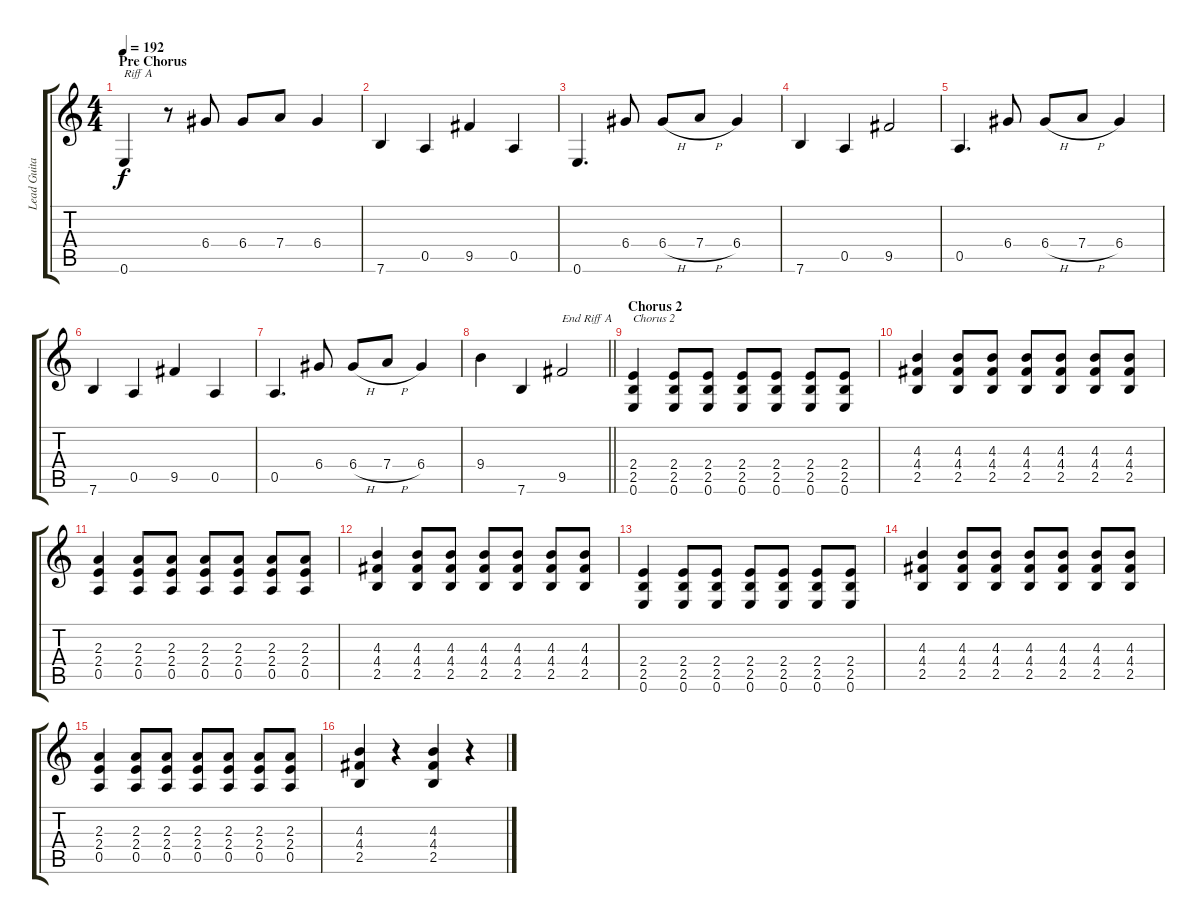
\track ("Lead Guitar" "Lead Guita") {instrument distortionguitar}
\staff {score tabs}
\tuning (E4 B3 G3 D3 A2 E2) {hide}
\ts (4 4)
\section ("" "Pre Chorus")
\tempo 192
\clef g2
\ks c
0.6.4{txt "Riff A" dy f} r.8 6.4.8 6.4.8 7.4.8 6.4.4 |
7.6.4 0.5.4 9.5.4 0.5.4 |
0.6.4{d} 6.4.8 6.4{h}.8 7.4{h}.8 6.4.4 |
7.6.4 0.5.4 9.5.2 |
0.5.4{d} 6.4.8 6.4{h}.8 7.4{h}.8 6.4.4 |
7.6.4 0.5.4 9.5.4 0.5.4 |
0.5.4{d} 6.4.8 6.4{h}.8 7.4{h}.8 6.4.4 |
\barLineRight lightlight
9.4.4 7.6.4 9.5.2{txt "End Riff A"} |
\section ("" "Chorus 2")
(2.4 2.5 0.6).4{txt "Chorus 2"} (2.4 2.5 0.6).8 (2.4 2.5 0.6).8 (2.4 2.5 0.6).8 (2.4 2.5 0.6).8 (2.4 2.5 0.6).8 (2.4 2.5 0.6).8 |
(4.3 4.4 2.5).4 (4.3 4.4 2.5).8 (4.3 4.4 2.5).8 (4.3 4.4 2.5).8 (4.3 4.4 2.5).8 (4.3 4.4 2.5).8 (4.3 4.4 2.5).8 |
(2.3 2.4 0.5).4 (2.3 2.4 0.5).8 (2.3 2.4 0.5).8 (2.3 2.4 0.5).8 (2.3 2.4 0.5).8 (2.3 2.4 0.5).8 (2.3 2.4 0.5).8 |
(4.3 4.4 2.5).4 (4.3 4.4 2.5).8 (4.3 4.4 2.5).8 (4.3 4.4 2.5).8 (4.3 4.4 2.5).8 (4.3 4.4 2.5).8 (4.3 4.4 2.5).8 |
(2.4 2.5 0.6).4 (2.4 2.5 0.6).8 (2.4 2.5 0.6).8 (2.4 2.5 0.6).8 (2.4 2.5 0.6).8 (2.4 2.5 0.6).8 (2.4 2.5 0.6).8 |
(4.3 4.4 2.5).4 (4.3 4.4 2.5).8 (4.3 4.4 2.5).8 (4.3 4.4 2.5).8 (4.3 4.4 2.5).8 (4.3 4.4 2.5).8 (4.3 4.4 2.5).8 |
(2.3 2.4 0.5).4 (2.3 2.4 0.5).8 (2.3 2.4 0.5).8 (2.3 2.4 0.5).8 (2.3 2.4 0.5).8 (2.3 2.4 0.5).8 (2.3 2.4 0.5).8 |
(4.3 4.4 2.5).4 r.4 (4.3 4.4 2.5).4 r.4
